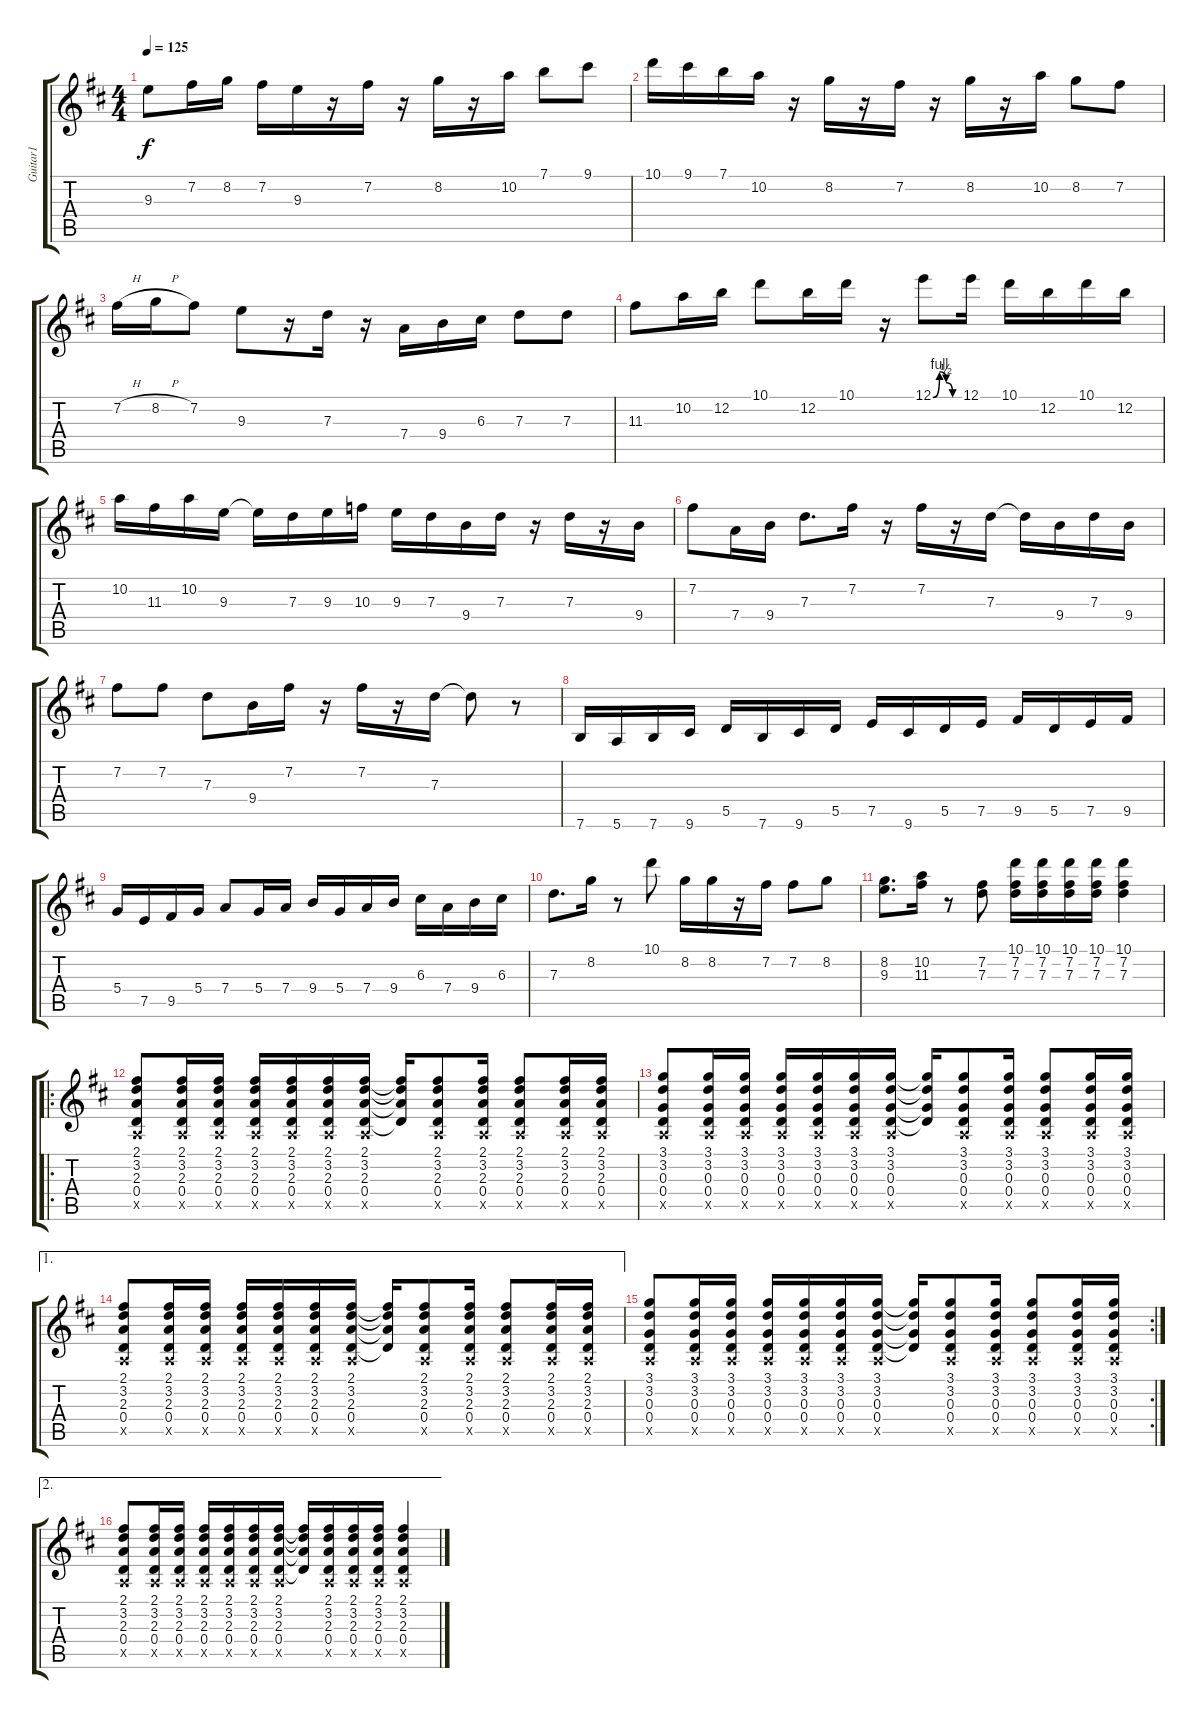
\track ("Guitar1" "Guitar1") {instrument acousticguitarsteel}
\staff {score tabs}
\tuning (E4 B3 G3 D3 A2 E2) {hide}
\ts (4 4)
\tempo 125
\clef g2
\ks d
9.3.8{dy f} 7.2.16 8.2.16 7.2.16 9.3.16 r.16 7.2.16 r.16 8.2.16 r.16 10.2.16 7.1.8 9.1.8 |
10.1.16 9.1.16 7.1.16 10.2.16 r.16 8.2.16 r.16 7.2.16 r.16 8.2.16 r.16 10.2.16 8.2.8 7.2.8 |
7.2{h}.16 8.2{h}.16 7.2.8 9.3.8 r.16 7.3.16 r.16 7.4.16 9.4.16 6.3.16 7.3.8 7.3.8 |
11.3.8 10.2.16 12.2.16 10.1.8 12.2.16 10.1.16 r.16 12.1{be (custom 0 0 15 4 30 2 45 0 60 0)}.8 12.1.16 10.1.16 12.2.16 10.1.16 12.2.16 |
10.2.16 11.3.16 10.2.16 9.3.16 9.3{t}.16 7.3.16 9.3.16 10.3.16 9.3.16 7.3.16 9.4.16 7.3.16 r.16 7.3.16 r.16 9.4.16 |
7.2.8 7.4.16 9.4.16 7.3.8{d} 7.2.16 r.16 7.2.16 r.16 7.3.16 7.3{t}.16 9.4.16 7.3.16 9.4.16 |
7.2.8 7.2.8 7.3.8 9.4.16 7.2.16 r.16 7.2.16 r.16 7.3.16 7.3{t}.8 r.8 |
7.6.16 5.6.16 7.6.16 9.6.16 5.5.16 7.6.16 9.6.16 5.5.16 7.5.16 9.6.16 5.5.16 7.5.16 9.5.16 5.5.16 7.5.16 9.5.16 |
5.4.16 7.5.16 9.5.16 5.4.16 7.4.8 5.4.16 7.4.16 9.4.16 5.4.16 7.4.16 9.4.16 6.3.16 7.4.16 9.4.16 6.3.16 |
7.3.8{d} 8.2.16 r.8 10.1.8 8.2.16 8.2.16 r.16 7.2.16 7.2.8 8.2.8 |
(8.2 9.3).8{d} (10.2 11.3).16 r.8 (7.2 7.3).8 (10.1 7.2 7.3).16 (10.1 7.2 7.3).16 (10.1 7.2 7.3).16 (10.1 7.2 7.3).16 (10.1 7.2 7.3).4 |
\ro
(2.1 3.2 2.3 0.4 0.5{x}).8 (2.1 3.2 2.3 0.4 0.5{x}).16 (2.1 3.2 2.3 0.4 0.5{x}).16 (2.1 3.2 2.3 0.4 0.5{x}).16 (2.1 3.2 2.3 0.4 0.5{x}).16 (2.1 3.2 2.3 0.4 0.5{x}).16 (2.1 3.2 2.3 0.4 0.5{x}).16 (2.1{t} 3.2{t} 2.3{t} 0.4{t}).16 (2.1 3.2 2.3 0.4 0.5{x}).8 (2.1 3.2 2.3 0.4 0.5{x}).16 (2.1 3.2 2.3 0.4 0.5{x}).8 (2.1 3.2 2.3 0.4 0.5{x}).16 (2.1 3.2 2.3 0.4 0.5{x}).16 |
(3.1 3.2 0.3 0.4 0.5{x}).8 (3.1 3.2 0.3 0.4 0.5{x}).16 (3.1 3.2 0.3 0.4 0.5{x}).16 (3.1 3.2 0.3 0.4 0.5{x}).16 (3.1 3.2 0.3 0.4 0.5{x}).16 (3.1 3.2 0.3 0.4 0.5{x}).16 (3.1 3.2 0.3 0.4 0.5{x}).16 (3.1{t} 3.2{t} 0.3{t} 0.4{t}).16 (3.1 3.2 0.3 0.4 0.5{x}).8 (3.1 3.2 0.3 0.4 0.5{x}).16 (3.1 3.2 0.3 0.4 0.5{x}).8 (3.1 3.2 0.3 0.4 0.5{x}).16 (3.1 3.2 0.3 0.4 0.5{x}).16 |
\ae 1
(2.1 3.2 2.3 0.4 0.5{x}).8 (2.1 3.2 2.3 0.4 0.5{x}).16 (2.1 3.2 2.3 0.4 0.5{x}).16 (2.1 3.2 2.3 0.4 0.5{x}).16 (2.1 3.2 2.3 0.4 0.5{x}).16 (2.1 3.2 2.3 0.4 0.5{x}).16 (2.1 3.2 2.3 0.4 0.5{x}).16 (2.1{t} 3.2{t} 2.3{t} 0.4{t}).16 (2.1 3.2 2.3 0.4 0.5{x}).8 (2.1 3.2 2.3 0.4 0.5{x}).16 (2.1 3.2 2.3 0.4 0.5{x}).8 (2.1 3.2 2.3 0.4 0.5{x}).16 (2.1 3.2 2.3 0.4 0.5{x}).16 |
\rc 2
(3.1 3.2 0.3 0.4 0.5{x}).8 (3.1 3.2 0.3 0.4 0.5{x}).16 (3.1 3.2 0.3 0.4 0.5{x}).16 (3.1 3.2 0.3 0.4 0.5{x}).16 (3.1 3.2 0.3 0.4 0.5{x}).16 (3.1 3.2 0.3 0.4 0.5{x}).16 (3.1 3.2 0.3 0.4 0.5{x}).16 (3.1{t} 3.2{t} 0.3{t} 0.4{t}).16 (3.1 3.2 0.3 0.4 0.5{x}).8 (3.1 3.2 0.3 0.4 0.5{x}).16 (3.1 3.2 0.3 0.4 0.5{x}).8 (3.1 3.2 0.3 0.4 0.5{x}).16 (3.1 3.2 0.3 0.4 0.5{x}).16 |
\ae 2
(2.1 3.2 2.3 0.4 0.5{x}).8 (2.1 3.2 2.3 0.4 0.5{x}).16 (2.1 3.2 2.3 0.4 0.5{x}).16 (2.1 3.2 2.3 0.4 0.5{x}).16 (2.1 3.2 2.3 0.4 0.5{x}).16 (2.1 3.2 2.3 0.4 0.5{x}).16 (2.1 3.2 2.3 0.4 0.5{x}).16 (2.1{t} 3.2{t} 2.3{t} 0.4{t}).16 (2.1 3.2 2.3 0.4 0.5{x}).16 (2.1 3.2 2.3 0.4 0.5{x}).16 (2.1 3.2 2.3 0.4 0.5{x}).16 (2.1 3.2 2.3 0.4 0.5{x}).4
